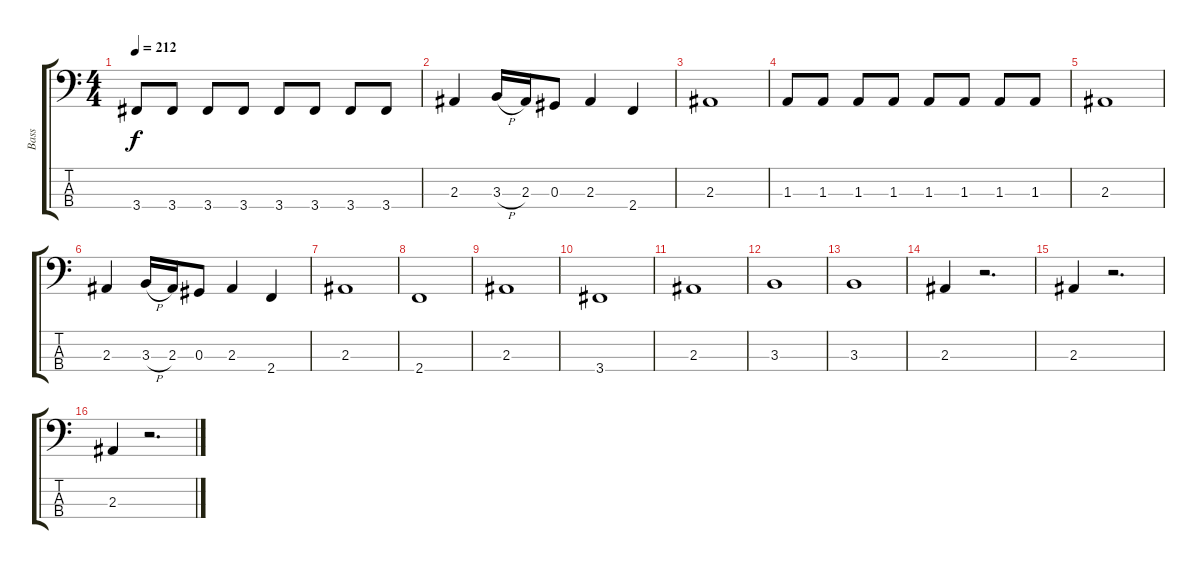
\track ("Bass" "Bass") {instrument electricbassfinger}
\staff {score tabs}
\tuning (Gb2 Db2 Ab1 Eb1) {hide}
\ts (4 4)
\tempo 212
\clef f4
\ks c
3.4.8{dy f} 3.4.8 3.4.8 3.4.8 3.4.8 3.4.8 3.4.8 3.4.8 |
2.3.4 3.3{h}.16 2.3.16 0.3.8 2.3.4 2.4.4 |
2.3.1 |
1.3.8 1.3.8 1.3.8 1.3.8 1.3.8 1.3.8 1.3.8 1.3.8 |
2.3.1 |
2.3.4 3.3{h}.16 2.3.16 0.3.8 2.3.4 2.4.4 |
2.3.1 |
2.4.1 |
2.3.1 |
3.4.1 |
2.3.1 |
3.3.1 |
3.3.1 |
2.3.4 r.2{d} |
2.3.4 r.2{d} |
2.3.4 r.2{d}
